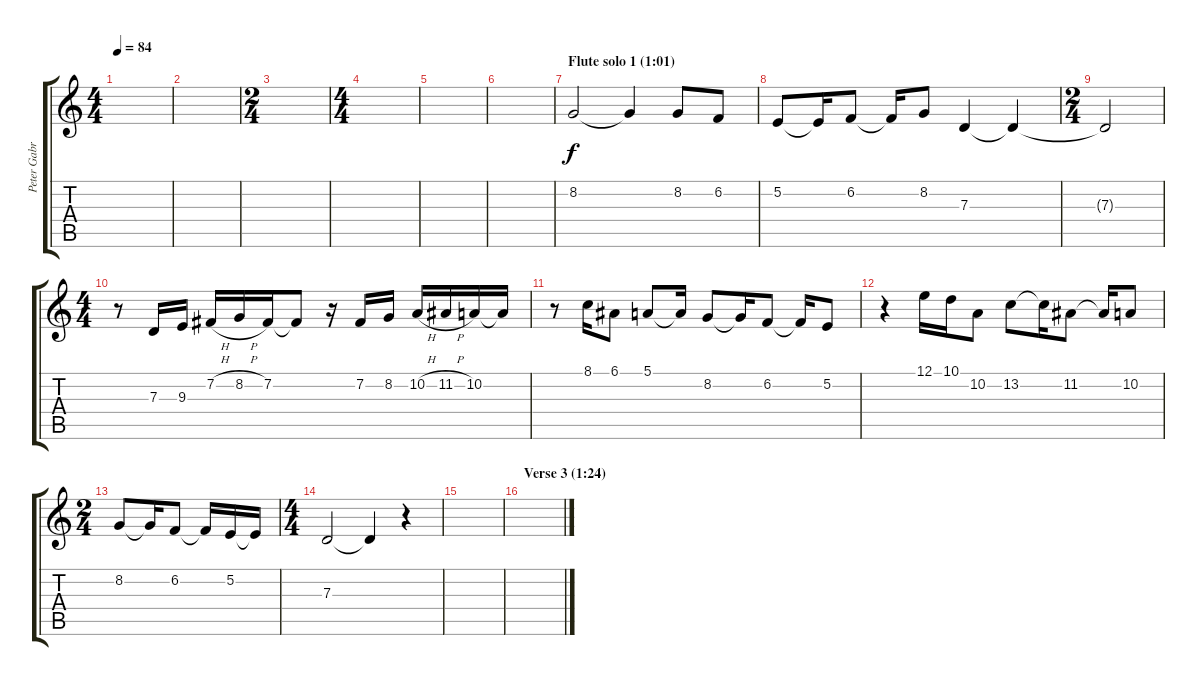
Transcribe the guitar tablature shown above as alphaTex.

\track ("Peter Gabriel (flute)" "Peter Gabr") {instrument flute}
\staff {score tabs}
\tuning (E4 B3 G3 D3 A2 E2) {hide}
\ts (4 4)
\tempo 84
\clef g2
\ks c
|
|
\ts (2 4)
|
\ts (4 4)
|
|
|
\section ("" "Flute solo 1 (1:01)")
8.2.2 8.2{t}.4 8.2.8 6.2.8 |
5.2.8 5.2{t}.16 6.2.8 6.2{t}.16 8.2.8 7.3.4 7.3{t}.4 |
\ts (2 4)
7.3{t}.2 |
\ts (4 4)
r.8 7.3.16 9.3.16 7.2{h}.16 8.2{h}.16 7.2.16 7.2{t}.8 r.16 7.2.16 8.2.16 10.2{h}.16 11.2{h}.16 10.2.16 10.2{t}.16 |
r.8 8.1.16 6.1.8 5.1.8 5.1{t}.16 8.2.8 8.2{t}.16 6.2.8 6.2{t}.16 5.2.8 |
r.4 12.1.16 10.1.16 10.2.8 13.2.8 13.2{t}.16 11.2.8 11.2{t}.16 10.2.8 |
\ts (2 4)
8.2.8 8.2{t}.16 6.2.8 6.2{t}.16 5.2.16 5.2{t}.16 |
\ts (4 4)
7.3.2 7.3{t}.4 r.4 |
|
\section ("" "Verse 3 (1:24)")
